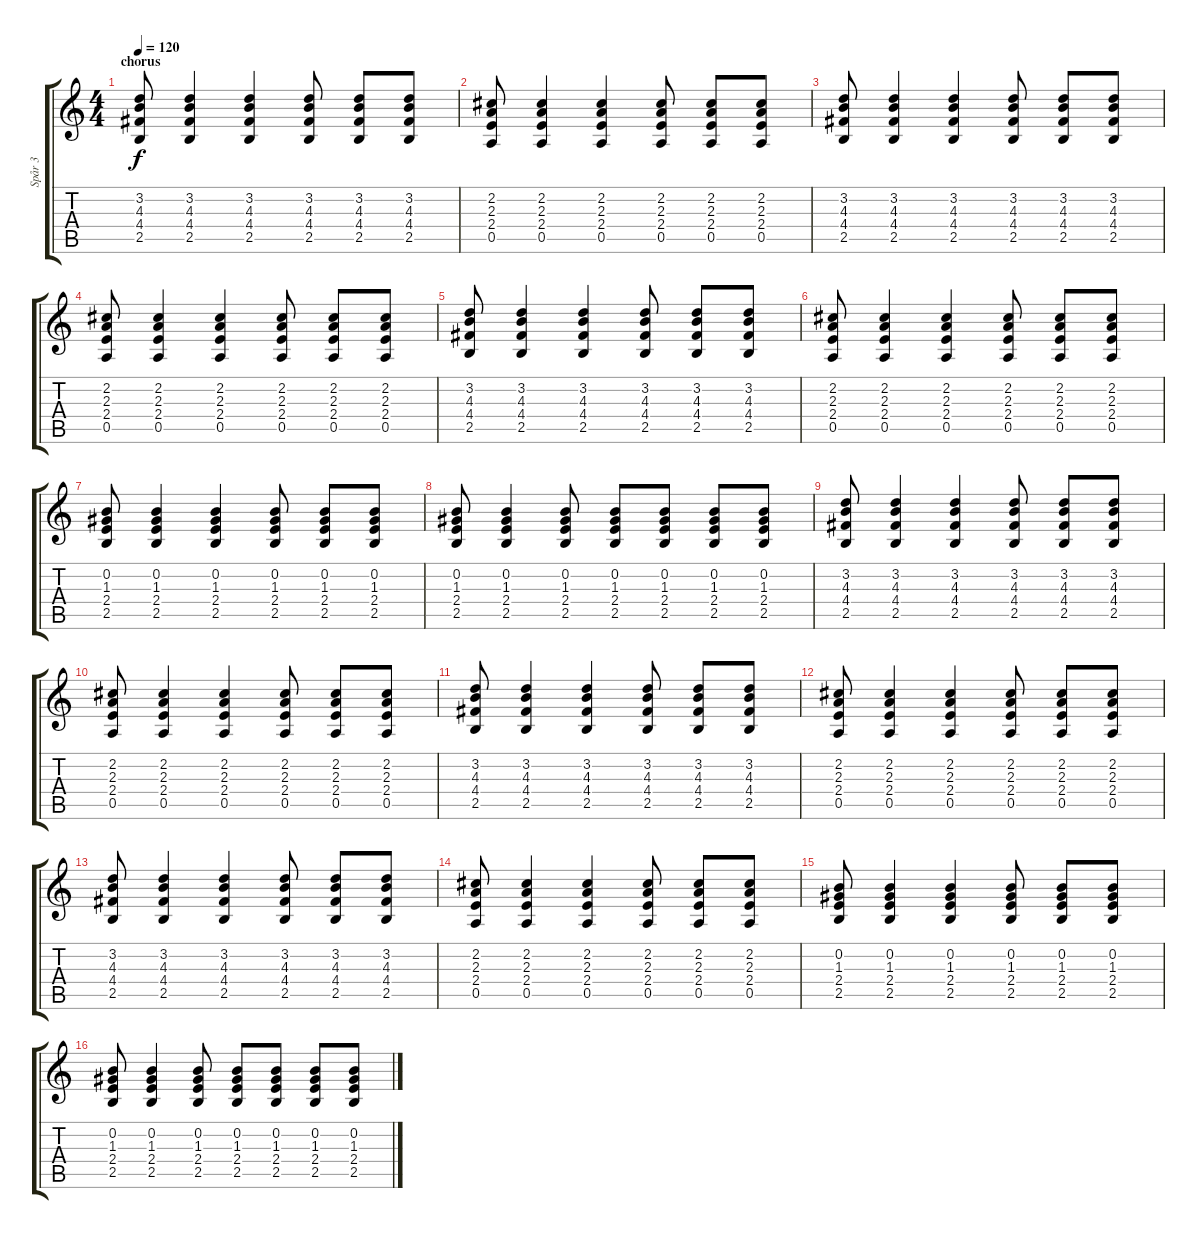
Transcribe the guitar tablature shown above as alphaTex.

\track ("Spår 3" "Spår 3") {instrument acousticguitarsteel}
\staff {score tabs}
\tuning (E4 B3 G3 D3 A2 E2) {hide}
\ts (4 4)
\section ("" "chorus")
\tempo 120
\clef g2
\ks c
(3.2 4.3 4.4 2.5).8{dy f} (3.2 4.3 4.4 2.5).4 (3.2 4.3 4.4 2.5).4 (3.2 4.3 4.4 2.5).8 (3.2 4.3 4.4 2.5).8 (3.2 4.3 4.4 2.5).8 |
(2.2 2.3 2.4 0.5).8 (2.2 2.3 2.4 0.5).4 (2.2 2.3 2.4 0.5).4 (2.2 2.3 2.4 0.5).8 (2.2 2.3 2.4 0.5).8 (2.2 2.3 2.4 0.5).8 |
(3.2 4.3 4.4 2.5).8 (3.2 4.3 4.4 2.5).4 (3.2 4.3 4.4 2.5).4 (3.2 4.3 4.4 2.5).8 (3.2 4.3 4.4 2.5).8 (3.2 4.3 4.4 2.5).8 |
(2.2 2.3 2.4 0.5).8 (2.2 2.3 2.4 0.5).4 (2.2 2.3 2.4 0.5).4 (2.2 2.3 2.4 0.5).8 (2.2 2.3 2.4 0.5).8 (2.2 2.3 2.4 0.5).8 |
(3.2 4.3 4.4 2.5).8 (3.2 4.3 4.4 2.5).4 (3.2 4.3 4.4 2.5).4 (3.2 4.3 4.4 2.5).8 (3.2 4.3 4.4 2.5).8 (3.2 4.3 4.4 2.5).8 |
(2.2 2.3 2.4 0.5).8 (2.2 2.3 2.4 0.5).4 (2.2 2.3 2.4 0.5).4 (2.2 2.3 2.4 0.5).8 (2.2 2.3 2.4 0.5).8 (2.2 2.3 2.4 0.5).8 |
(0.2 1.3 2.4 2.5).8 (0.2 1.3 2.4 2.5).4 (0.2 1.3 2.4 2.5).4 (0.2 1.3 2.4 2.5).8 (0.2 1.3 2.4 2.5).8 (0.2 1.3 2.4 2.5).8 |
(0.2 1.3 2.4 2.5).8 (0.2 1.3 2.4 2.5).4 (0.2 1.3 2.4 2.5).8 (0.2 1.3 2.4 2.5).8 (0.2 1.3 2.4 2.5).8 (0.2 1.3 2.4 2.5).8 (0.2 1.3 2.4 2.5).8 |
(3.2 4.3 4.4 2.5).8 (3.2 4.3 4.4 2.5).4 (3.2 4.3 4.4 2.5).4 (3.2 4.3 4.4 2.5).8 (3.2 4.3 4.4 2.5).8 (3.2 4.3 4.4 2.5).8 |
(2.2 2.3 2.4 0.5).8 (2.2 2.3 2.4 0.5).4 (2.2 2.3 2.4 0.5).4 (2.2 2.3 2.4 0.5).8 (2.2 2.3 2.4 0.5).8 (2.2 2.3 2.4 0.5).8 |
(3.2 4.3 4.4 2.5).8 (3.2 4.3 4.4 2.5).4 (3.2 4.3 4.4 2.5).4 (3.2 4.3 4.4 2.5).8 (3.2 4.3 4.4 2.5).8 (3.2 4.3 4.4 2.5).8 |
(2.2 2.3 2.4 0.5).8 (2.2 2.3 2.4 0.5).4 (2.2 2.3 2.4 0.5).4 (2.2 2.3 2.4 0.5).8 (2.2 2.3 2.4 0.5).8 (2.2 2.3 2.4 0.5).8 |
(3.2 4.3 4.4 2.5).8 (3.2 4.3 4.4 2.5).4 (3.2 4.3 4.4 2.5).4 (3.2 4.3 4.4 2.5).8 (3.2 4.3 4.4 2.5).8 (3.2 4.3 4.4 2.5).8 |
(2.2 2.3 2.4 0.5).8 (2.2 2.3 2.4 0.5).4 (2.2 2.3 2.4 0.5).4 (2.2 2.3 2.4 0.5).8 (2.2 2.3 2.4 0.5).8 (2.2 2.3 2.4 0.5).8 |
(0.2 1.3 2.4 2.5).8 (0.2 1.3 2.4 2.5).4 (0.2 1.3 2.4 2.5).4 (0.2 1.3 2.4 2.5).8 (0.2 1.3 2.4 2.5).8 (0.2 1.3 2.4 2.5).8 |
(0.2 1.3 2.4 2.5).8 (0.2 1.3 2.4 2.5).4 (0.2 1.3 2.4 2.5).8 (0.2 1.3 2.4 2.5).8 (0.2 1.3 2.4 2.5).8 (0.2 1.3 2.4 2.5).8 (0.2 1.3 2.4 2.5).8
